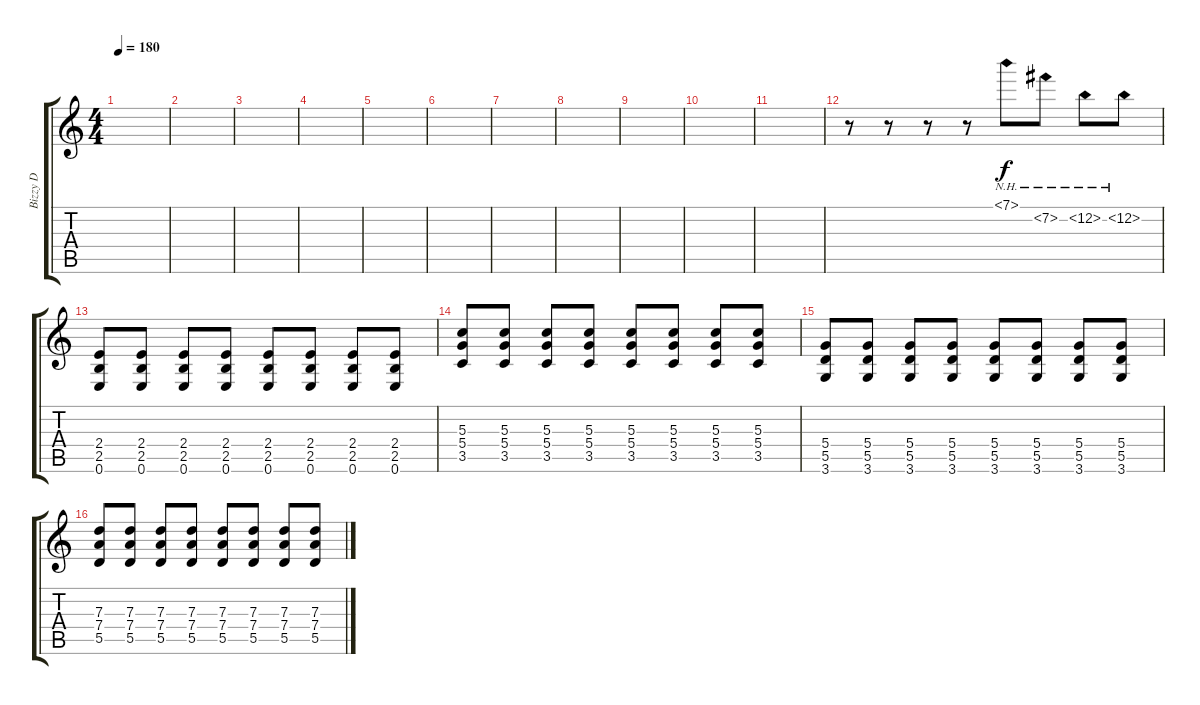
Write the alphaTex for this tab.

\track ("Bizzy D" "Bizzy D") {instrument distortionguitar}
\staff {score tabs}
\tuning (E4 B3 G3 D3 A2 E2) {hide}
\ts (4 4)
\tempo 180
\clef g2
\ks c
|
|
|
|
|
|
|
|
|
|
|
r.8 r.8 r.8 r.8 7.1{nh}.8 7.2{nh}.8 0.2{nh}.8 0.2{nh}.8 |
(2.4 2.5 0.6).8 (2.4 2.5 0.6).8 (2.4 2.5 0.6).8 (2.4 2.5 0.6).8 (2.4 2.5 0.6).8 (2.4 2.5 0.6).8 (2.4 2.5 0.6).8 (2.4 2.5 0.6).8 |
(5.3 5.4 3.5).8 (5.3 5.4 3.5).8 (5.3 5.4 3.5).8 (5.3 5.4 3.5).8 (5.3 5.4 3.5).8 (5.3 5.4 3.5).8 (5.3 5.4 3.5).8 (5.3 5.4 3.5).8 |
(5.4 5.5 3.6).8 (5.4 5.5 3.6).8 (5.4 5.5 3.6).8 (5.4 5.5 3.6).8 (5.4 5.5 3.6).8 (5.4 5.5 3.6).8 (5.4 5.5 3.6).8 (5.4 5.5 3.6).8 |
(7.3 7.4 5.5).8 (7.3 7.4 5.5).8 (7.3 7.4 5.5).8 (7.3 7.4 5.5).8 (7.3 7.4 5.5).8 (7.3 7.4 5.5).8 (7.3 7.4 5.5).8 (7.3 7.4 5.5).8
